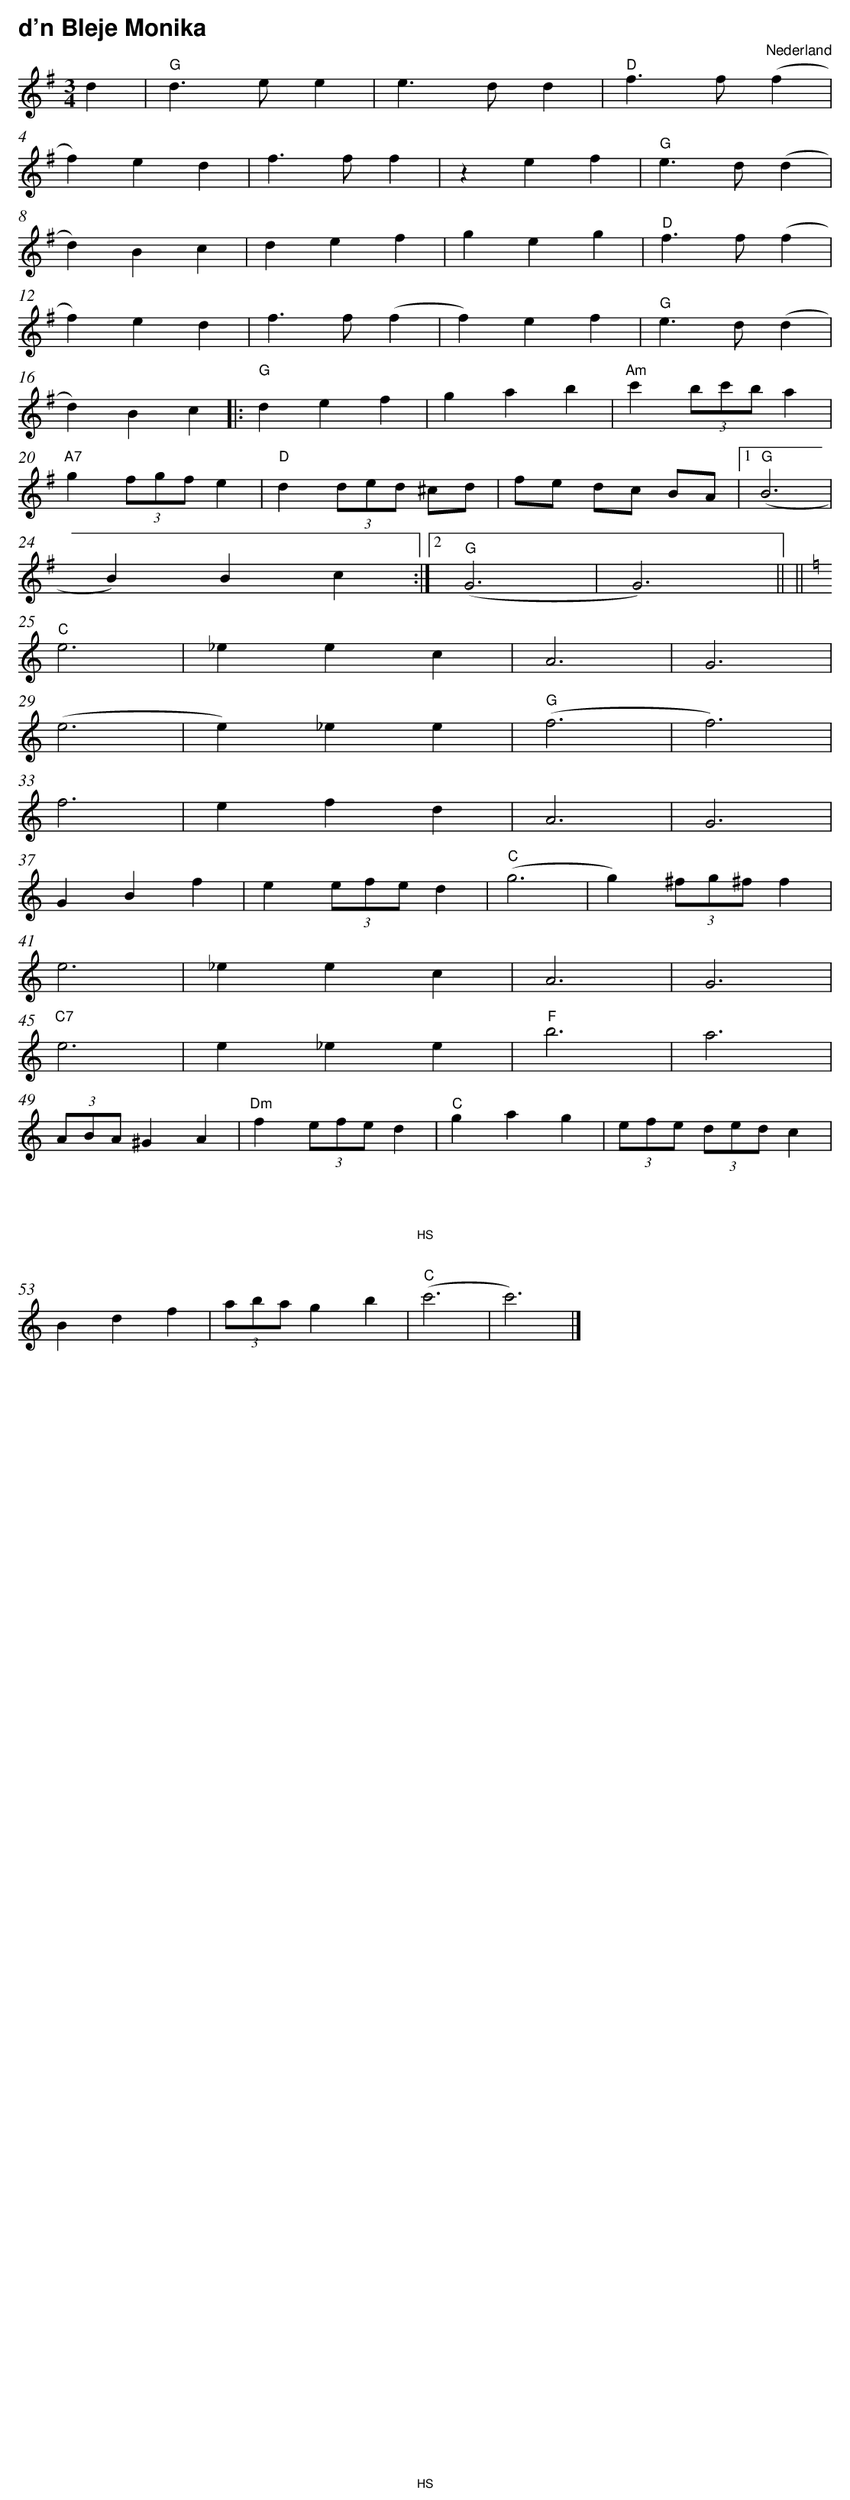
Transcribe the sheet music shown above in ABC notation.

X:1
T:d'n Bleje Monika
O:Nederland
M:3/4
L:1/8
Q:1/4=140
K:G
V:1
d2 |"G" d3 ee2 |e3 dd2 |"D" f3 f(f2 |
f2) e2 d2 |f3 ff2 |z2 e2 f2 |"G" e3 d(d2 |
d2) B2 c2 |d2 e2 f2 |g2 e2 g2 |"D" f3 f(f2 |
f2) e2 d2 |f3 f(f2 |f2) e2 f2 |"G" e3 d(d2 |
d2) B2 c2  |:"G" d2 e2 f2 |g2 a2 b2 |"Am" c'2  (3bc'b a2 |
"A7" g2  (3fgf e2 |"D" d2  (3ded ^cd |fe dc BA |1 "G" (B6 |
B2) B2 c2 :|2 "G" (G6 |G6) || ||
K:C
"C" e6 |_e2 e2 c2 |A6 |G6 |
(e6 |e2) _e2 e2 |"G" (f6 |f6) |
f6 |e2 f2 d2 |A6 |G6 |
G2 B2 f2 |e2  (3efe d2 |"C" (g6 |g2)  (3^fg^f f2 |
e6 |_e2 e2 c2 |A6 |G6 |
"C7" e6 |e2 _e2 e2 |"F" b6 |a6 |
(3ABA ^G2 A2 |"Dm" f2  (3efe d2 |"C" g2 a2 g2 | (3efe  (3ded c2 |
B2 d2 f2 | (3aba g2 b2 |"C" (c'6 |c'6) |]
